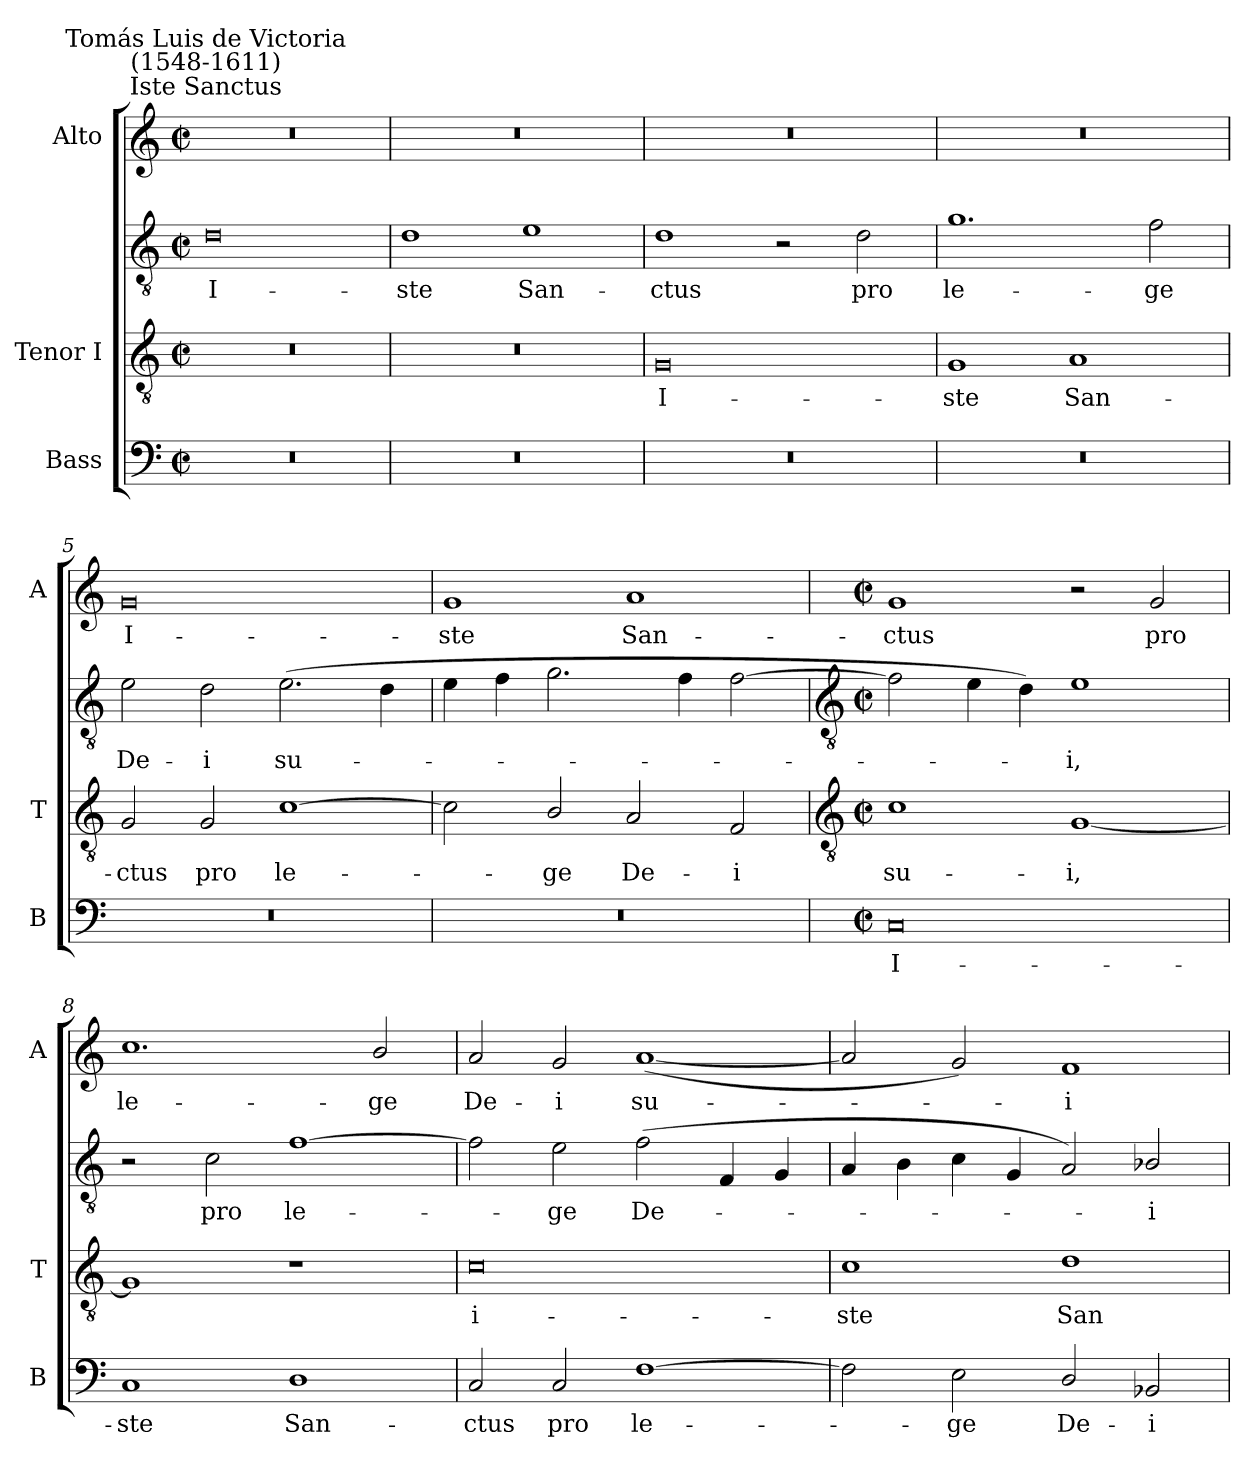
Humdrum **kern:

**kern	**text	**kern	**text	**kern	**text	**kern	**text
*part3	*part3	*part2	*part2	*part2	*part2	*part1	*part1
*staff4	*staff4	*staff3	*staff3	*staff2	*staff2	*staff1	*staff1
*I"Bass	*	*I"Tenor I	*	*	*	*I"Alto	*
*I'B	*	*I'T	*	*	*	*I'A	*
*clefF4	*	*clefGv2	*	*clefGv2	*	*clefG2	*
*k[]	*	*k[]	*	*k[]	*	*k[]	*
*C:	*	*C:	*	*C:	*	*C:	*
*M4/2	*	*M4/2	*	*M4/2	*	*M4/2	*
*met(c|)	*	*met(c|)	*	*met(c|)	*	*met(c|)	*
=1	=1	=1	=1	=1	=1	=1	=1
!	!	!	!	!	!	!LO:TX:a:cj:t=Iste Sanctus	!
!	!	!	!	!	!	!LO:TX:a:cj:t=Tomás Luis de Victoria\n(1548-1611)	!
!	!	!	!	!	!LO:LY:b	!	!
0r	.	0r	.	0d	I-	0r	.
=2	=2	=2	=2	=2	=2	=2	=2
!	!	!	!	!	!LO:LY:b	!	!
0r	.	0r	.	1d	-ste	0r	.
!	!	!	!	!	!LO:LY:b	!	!
.	.	.	.	1e	San-	.	.
=3	=3	=3	=3	=3	=3	=3	=3
!	!	!	!LO:LY:b	!	!LO:LY:b	!	!
0r	.	0G	I-	1d	-ctus	0r	.
.	.	.	.	2r	.	.	.
!	!	!	!	!	!LO:LY:b	!	!
.	.	.	.	2d	pro	.	.
=4	=4	=4	=4	=4	=4	=4	=4
!	!	!	!LO:LY:b	!	!LO:LY:b	!	!
0r	.	1G	ste	1.g	-le-	0r	.
!	!	!	!LO:LY:b	!	!	!	!
.	.	1A	San-	.	.	.	.
!	!	!	!	!	!LO:LY:b	!	!
.	.	.	.	2f	-ge	.	.
=5	=5	=5	=5	=5	=5	=5	=5
!	!	!	!LO:LY:b	!	!LO:LY:b	!	!LO:LY:b
0r	.	2G	ctus	2e	-De-	0g	I-
!	!	!	!LO:LY:b	!	!LO:LY:b	!	!
.	.	2G	pro	2d	-i	.	.
!	!	!	!LO:LY:b	!	!LO:LY:b	!	!
.	.	[1c	le-	(>2.e	su-	.	.
.	.	.	.	4d	.	.	.
=6	=6	=6	=6	=6	=6	=6	=6
!	!	!	!	!	!	!	!LO:LY:b
0r	.	2c]	.	4e	.	1g	-ste
.	.	.	.	4f	.	.	.
!	!	!	!LO:LY:b	!	!	!	!
.	.	2B/	ge	2.g	.	.	.
!	!	!	!LO:LY:b	!	!	!	!LO:LY:b
.	.	2A	De-	.	.	1a	San-
.	.	.	.	4f	.	.	.
!	!	!	!LO:LY:b	!	!	!	!
.	.	2F	-i	[2f	.	.	.
!!LO:LB:g=z
=7	=7	=7	=7	=7	=7	=7	=7
*	*	*clefGv2	*	*clefGv2	*	*	*
*M4/2	*	*M4/2	*	*M4/2	*	*M4/2	*
*met(c|)	*	*met(c|)	*	*met(c|)	*	*met(c|)	*
!	!LO:LY:b	!	!LO:LY:b	!	!	!	!LO:LY:b
0C	I-	1c	su-	2f]	.	1g	-ctus
.	.	.	.	4e	.	.	.
.	.	.	.	4d)	.	.	.
!	!	!	!LO:LY:b	!	!LO:LY:b	!	!
.	.	[1G	-i,	1e	i,	2r	.
!	!	!	!	!	!	!	!LO:LY:b
.	.	.	.	.	.	2g	pro
=8	=8	=8	=8	=8	=8	=8	=8
!	!LO:LY:b	!	!	!	!	!	!LO:LY:b
1C	-ste	1G]	.	2r	.	1.cc	le-
!	!	!	!	!	!LO:LY:b	!	!
.	.	.	.	2c	pro	.	.
!	!LO:LY:b	!	!	!	!LO:LY:b	!	!
1D	San-	1r	.	[1f	le-	.	.
!	!	!	!	!	!	!	!LO:LY:b
.	.	.	.	.	.	2b/	-ge
=9	=9	=9	=9	=9	=9	=9	=9
!	!LO:LY:b	!	!LO:LY:b	!	!	!	!LO:LY:b
2C	-ctus	0c	i-	2f]	.	2a	De-
!	!LO:LY:b	!	!	!	!LO:LY:b	!	!LO:LY:b
2C	pro	.	.	2e	ge	2g	-i
!	!LO:LY:b	!	!	!	!LO:LY:b	!	!LO:LY:b
[1F	le-	.	.	(<2f	De-	(<[1a	su-
.	.	.	.	4F	.	.	.
.	.	.	.	4G	.	.	.
=10	=10	=10	=10	=10	=10	=10	=10
!	!	!	!LO:LY:b	!	!	!	!
2F]	.	1c	ste	4A	.	2a]	.
.	.	.	.	4B\	.	.	.
!	!LO:LY:b	!	!	!	!	!	!
2E	ge	.	.	4c\	.	2g)	.
.	.	.	.	4G	.	.	.
!	!LO:LY:b	!	!LO:LY:b	!	!	!	!LO:LY:b
2D/	De-	1d	San-	2A)	.	1f	i
!	!LO:LY:b	!	!	!	!LO:LY:b	!	!
2BB-X	-i	.	.	2B-X/	-i	.	.
=	=	=	=	=	=	=	=
*-	*-	*-	*-	*-	*-	*-	*-
